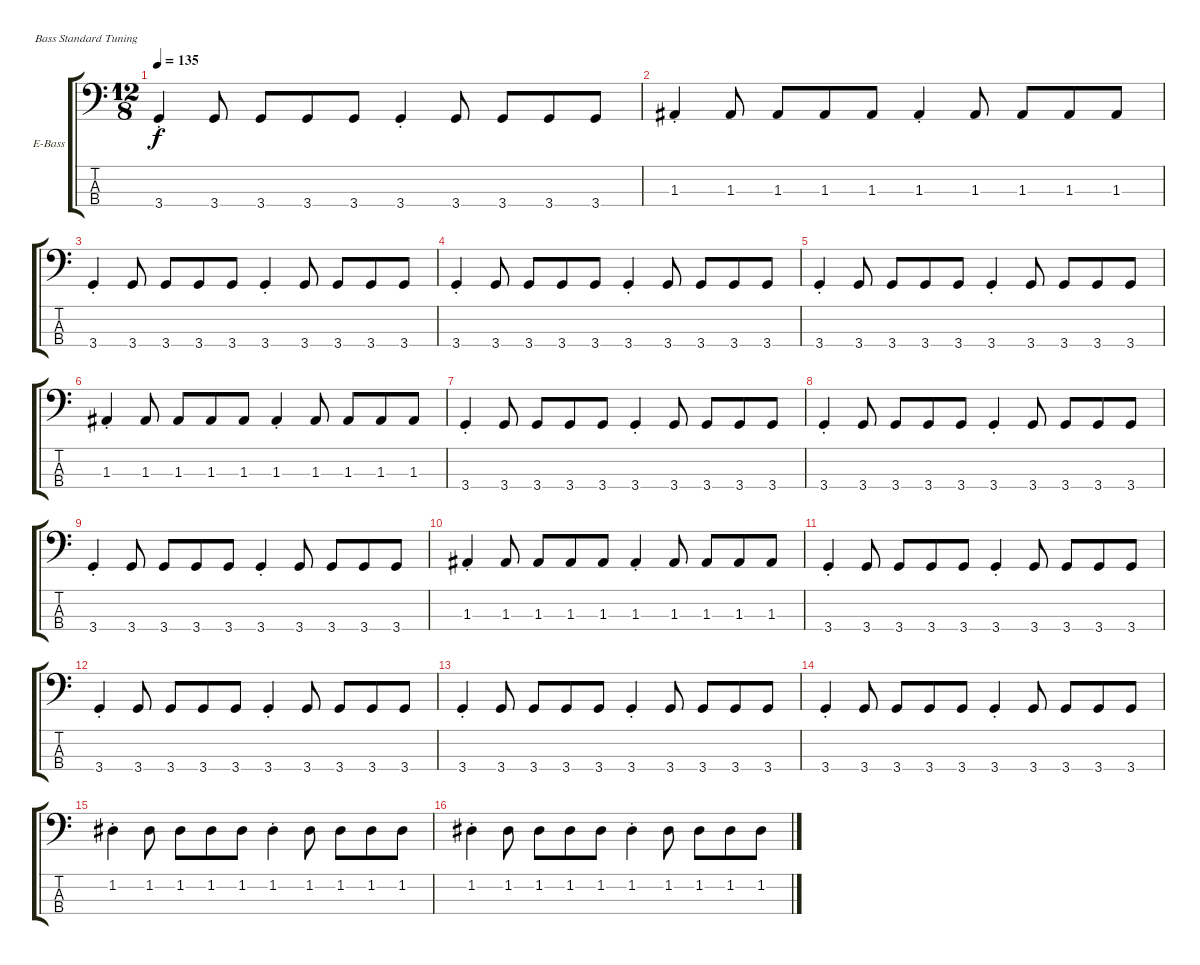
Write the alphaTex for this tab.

\bracketExtendMode groupsimilarinstruments
\firstSystemTrackNameOrientation horizontal
\otherSystemsTrackNameOrientation horizontal
\track ("Electric Bass" "E-Bass") {instrument electricbassfinger}
\staff {score tabs}
\tuning (G2 D2 A1 E1)
\ts (12 8)
\tempo 135
\clef f4
\ks c
3.4{st}.4{dy f} 3.4.8 3.4.8 3.4.8 3.4.8 3.4{st}.4 3.4.8 3.4.8 3.4.8 3.4.8 |
1.3{st}.4 1.3.8 1.3.8 1.3.8 1.3.8 1.3{st}.4 1.3.8 1.3.8 1.3.8 1.3.8 |
3.4{st}.4 3.4.8 3.4.8 3.4.8 3.4.8 3.4{st}.4 3.4.8 3.4.8 3.4.8 3.4.8 |
3.4{st}.4 3.4.8 3.4.8 3.4.8 3.4.8 3.4{st}.4 3.4.8 3.4.8 3.4.8 3.4.8 |
3.4{st}.4 3.4.8 3.4.8 3.4.8 3.4.8 3.4{st}.4 3.4.8 3.4.8 3.4.8 3.4.8 |
1.3{st}.4 1.3.8 1.3.8 1.3.8 1.3.8 1.3{st}.4 1.3.8 1.3.8 1.3.8 1.3.8 |
3.4{st}.4 3.4.8 3.4.8 3.4.8 3.4.8 3.4{st}.4 3.4.8 3.4.8 3.4.8 3.4.8 |
3.4{st}.4 3.4.8 3.4.8 3.4.8 3.4.8 3.4{st}.4 3.4.8 3.4.8 3.4.8 3.4.8 |
3.4{st}.4 3.4.8 3.4.8 3.4.8 3.4.8 3.4{st}.4 3.4.8 3.4.8 3.4.8 3.4.8 |
1.3{st}.4 1.3.8 1.3.8 1.3.8 1.3.8 1.3{st}.4 1.3.8 1.3.8 1.3.8 1.3.8 |
3.4{st}.4 3.4.8 3.4.8 3.4.8 3.4.8 3.4{st}.4 3.4.8 3.4.8 3.4.8 3.4.8 |
3.4{st}.4 3.4.8 3.4.8 3.4.8 3.4.8 3.4{st}.4 3.4.8 3.4.8 3.4.8 3.4.8 |
3.4{st}.4 3.4.8 3.4.8 3.4.8 3.4.8 3.4{st}.4 3.4.8 3.4.8 3.4.8 3.4.8 |
3.4{st}.4 3.4.8 3.4.8 3.4.8 3.4.8 3.4{st}.4 3.4.8 3.4.8 3.4.8 3.4.8 |
1.2{st}.4 1.2.8 1.2.8 1.2.8 1.2.8 1.2{st}.4 1.2.8 1.2.8 1.2.8 1.2.8 |
1.2{st}.4 1.2.8 1.2.8 1.2.8 1.2.8 1.2{st}.4 1.2.8 1.2.8 1.2.8 1.2.8
